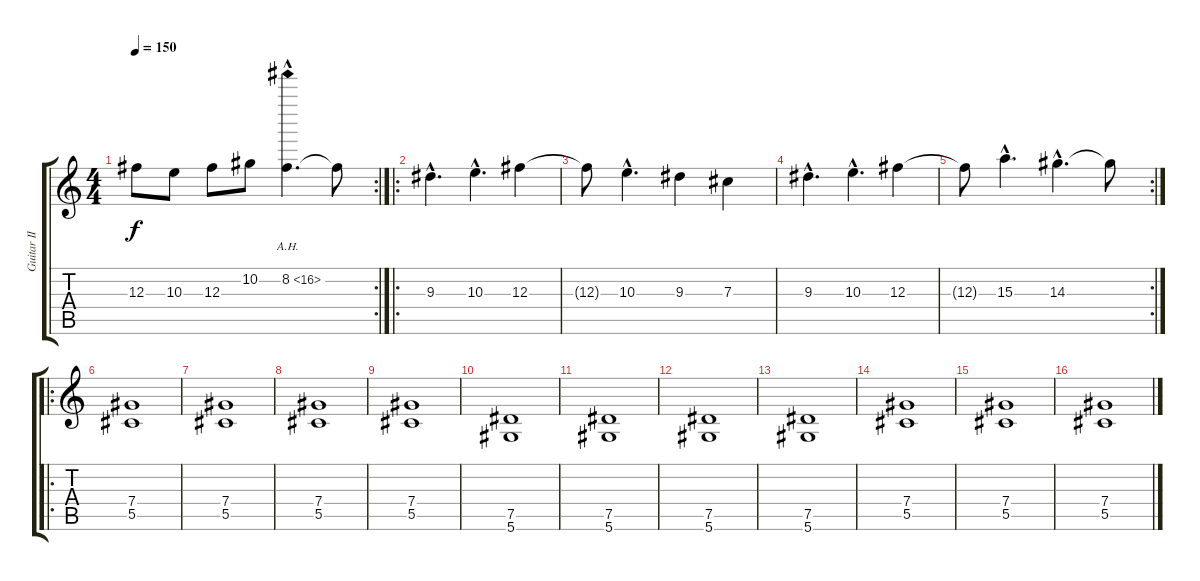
\track ("Guitar II" "Guitar II") {instrument distortionguitar}
\staff {score tabs}
\tuning (Eb4 Bb3 Gb3 Db3 Ab2 Eb2) {hide}
\rc 2
\ts (4 4)
\tempo 150
\clef g2
\ks c
12.3.8{dy f} 10.3.8 12.3.8 10.2.8 8.2{ah 8 hac}.4{d} 8.2{t}.8 |
\ro
9.3{hac}.4{d} 10.3{hac}.4{d} 12.3.4 |
12.3{t}.8 10.3{hac}.4{d} 9.3.4 7.3.4 |
9.3{hac}.4{d} 10.3{hac}.4{d} 12.3.4 |
\rc 2
12.3{t}.8 15.3{hac}.4{d} 14.3{hac}.4{d} 14.3{t}.8 |
\ro
(7.4 5.5).1 |
(7.4 5.5).1 |
(7.4 5.5).1 |
(7.4 5.5).1 |
(7.5 5.6).1 |
(7.5 5.6).1 |
(7.5 5.6).1 |
(7.5 5.6).1 |
(7.4 5.5).1 |
(7.4 5.5).1 |
(7.4 5.5).1
